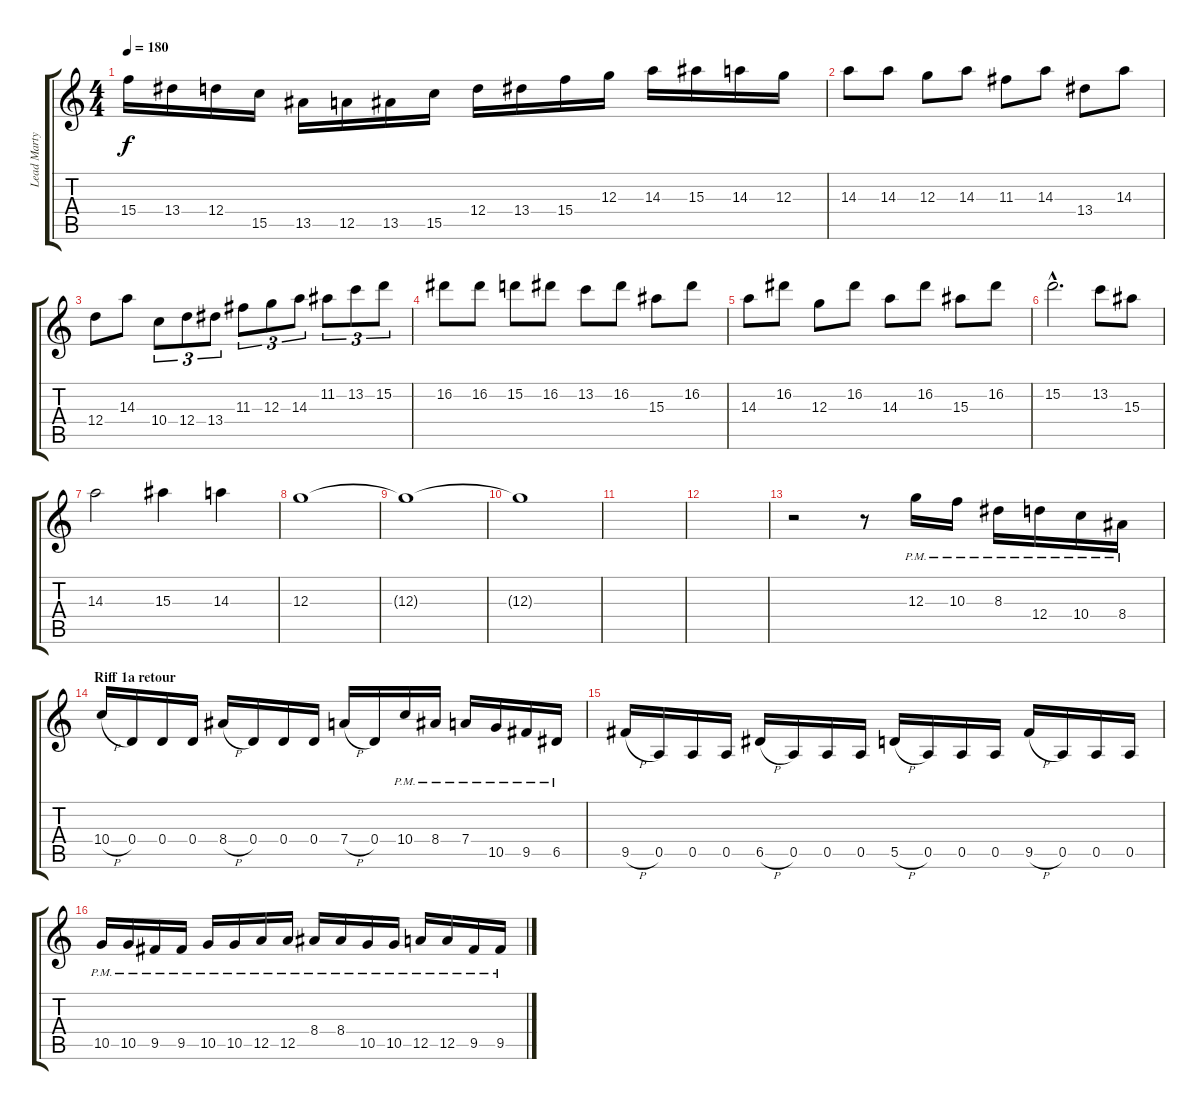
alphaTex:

\track ("Lead Marty" "Lead Marty") {instrument distortionguitar}
\staff {score tabs}
\tuning (E4 B3 G3 D3 A2 E2) {hide}
\ts (4 4)
\tempo 180
\clef g2
\ks c
15.4.16{dy f} 13.4.16 12.4.16 15.5.16 13.5.16 12.5.16 13.5.16 15.5.16 12.4.16 13.4.16 15.4.16 12.3.16 14.3.16 15.3.16 14.3.16 12.3.16 |
14.3.8 14.3.8 12.3.8 14.3.8 11.3.8 14.3.8 13.4.8 14.3.8 |
12.4.8 14.3.8 10.4.8{tu (3 2)} 12.4.8{tu (3 2)} 13.4.8{tu (3 2)} 11.3.8{tu (3 2)} 12.3.8{tu (3 2)} 14.3.8{tu (3 2)} 11.2.8{tu (3 2)} 13.2.8{tu (3 2)} 15.2.8{tu (3 2)} |
16.2.8 16.2.8 15.2.8 16.2.8 13.2.8 16.2.8 15.3.8 16.2.8 |
14.3.8 16.2.8 12.3.8 16.2.8 14.3.8 16.2.8 15.3.8 16.2.8 |
15.2{hac}.2{d} 13.2.8 15.3.8 |
14.3.2 15.3.4 14.3.4 |
12.3.1 |
12.3{t}.1 |
12.3{t}.1 |
|
|
r.2 r.8 12.3{pm}.16 10.3{pm}.16 8.3{pm}.16 12.4{pm}.16 10.4{pm}.16 8.4{pm}.16 |
\section ("" "Riff 1a retour")
10.4{h}.16 0.4.16 0.4.16 0.4.16 8.4{h}.16 0.4.16 0.4.16 0.4.16 7.4{h}.16 0.4.16 10.4{pm}.16 8.4{pm}.16 7.4{pm}.16 10.5{pm}.16 9.5{pm}.16 6.5{pm}.16 |
9.5{h}.16 0.5.16 0.5.16 0.5.16 6.5{h}.16 0.5.16 0.5.16 0.5.16 5.5{h}.16 0.5.16 0.5.16 0.5.16 9.5{h}.16 0.5.16 0.5.16 0.5.16 |
10.5{pm}.16 10.5{pm}.16 9.5{pm}.16 9.5{pm}.16 10.5{pm}.16 10.5{pm}.16 12.5{pm}.16 12.5{pm}.16 8.4{pm}.16 8.4{pm}.16 10.5{pm}.16 10.5{pm}.16 12.5{pm}.16 12.5{pm}.16 9.5{pm}.16 9.5{pm}.16
